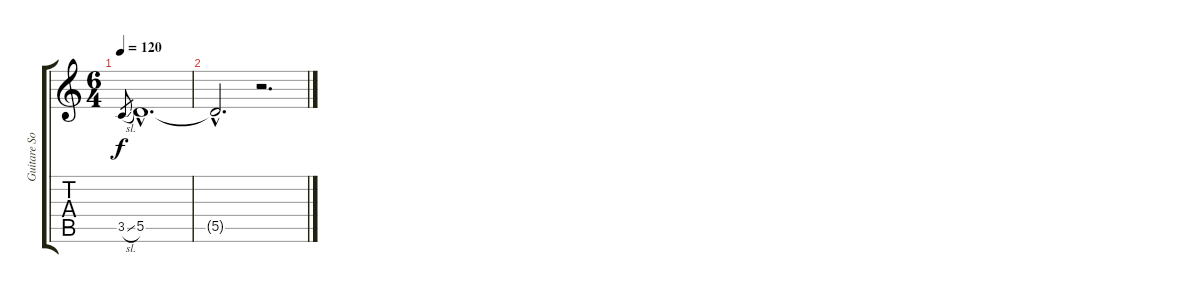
\track ("Guitare Solo" "Guitare So") {instrument electricguitarclean}
\staff {score tabs}
\tuning (E4 B3 G3 D3 A2 E2) {hide}
\ts (6 4)
\tempo 120
\clef g2
\ks c
3.5{sl}.8{gr dy f} 5.5{hac}.1{d} |
5.5{hac t}.2{d} r.2{d}
